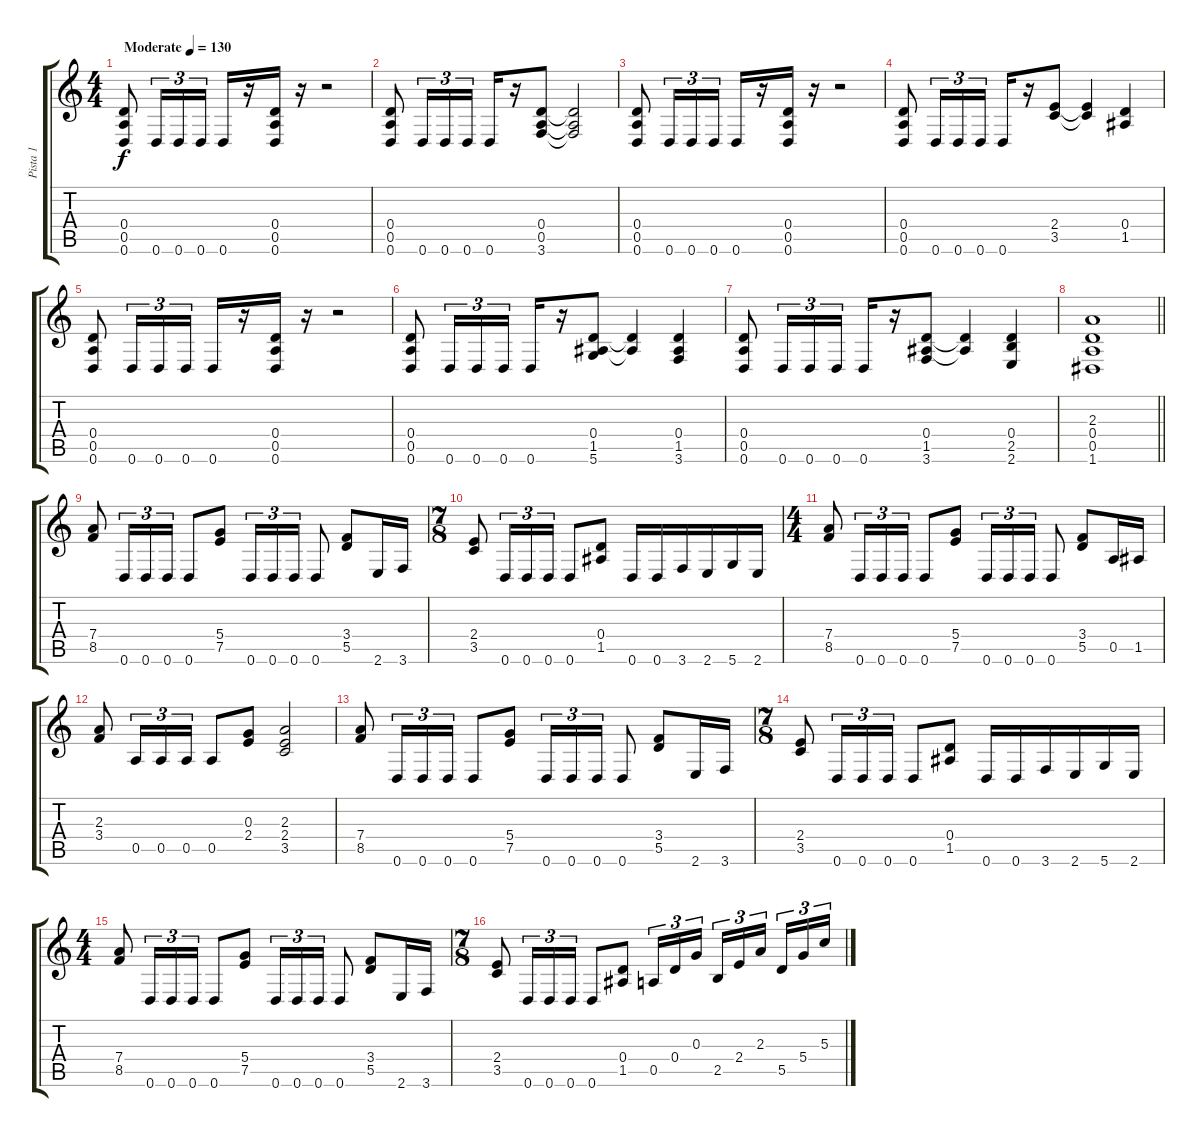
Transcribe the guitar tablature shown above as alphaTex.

\track ("Pista 1" "Pista 1") {instrument acousticguitarnylon}
\staff {score tabs}
\tuning (E4 B3 G3 D3 A2 D2) {hide}
\ts (4 4)
\tempo (130 "Moderate")
\clef g2
\ks c
(0.4 0.5 0.6).8{dy f instrument acousticguitarnylon} 0.6.16{tu (3 2)} 0.6.16{tu (3 2)} 0.6.16{tu (3 2)} 0.6.16 r.16 (0.4 0.5 0.6).16 r.16 r.2 |
(0.4 0.5 0.6).8 0.6.16{tu (3 2)} 0.6.16{tu (3 2)} 0.6.16{tu (3 2)} 0.6.16 r.16 (0.4 0.5 3.6).8 (0.4{t} 0.5{t} 3.6{t}).2 |
(0.4 0.5 0.6).8 0.6.16{tu (3 2)} 0.6.16{tu (3 2)} 0.6.16{tu (3 2)} 0.6.16 r.16 (0.4 0.5 0.6).16 r.16 r.2 |
(0.4 0.5 0.6).8 0.6.16{tu (3 2)} 0.6.16{tu (3 2)} 0.6.16{tu (3 2)} 0.6.16 r.16 (2.4 3.5).8 (2.4{t} 3.5{t}).4 (0.4 1.5).4 |
(0.4 0.5 0.6).8 0.6.16{tu (3 2)} 0.6.16{tu (3 2)} 0.6.16{tu (3 2)} 0.6.16 r.16 (0.4 0.5 0.6).16 r.16 r.2 |
(0.4 0.5 0.6).8 0.6.16{tu (3 2)} 0.6.16{tu (3 2)} 0.6.16{tu (3 2)} 0.6.16 r.16 (0.4 1.5 5.6).8 (0.4{t} 1.5{t}).4 (0.4 1.5 3.6).4 |
(0.4 0.5 0.6).8 0.6.16{tu (3 2)} 0.6.16{tu (3 2)} 0.6.16{tu (3 2)} 0.6.16 r.16 (0.4 1.5 3.6).8 (0.4{t} 1.5{t}).4 (0.4 2.5 2.6).4 |
\barLineRight lightlight
(2.3 0.4 0.5 1.6).1 |
(7.4 8.5).8 0.6.16{tu (3 2)} 0.6.16{tu (3 2)} 0.6.16{tu (3 2)} 0.6.8 (5.4 7.5).8 0.6.16{tu (3 2)} 0.6.16{tu (3 2)} 0.6.16{tu (3 2)} 0.6.8 (3.4 5.5).8 2.6.16 3.6.16 |
\ts (7 8)
(2.4 3.5).8 0.6.16{tu (3 2)} 0.6.16{tu (3 2)} 0.6.16{tu (3 2)} 0.6.8 (0.4 1.5).8 0.6.16 0.6.16 3.6.16 2.6.16 5.6.16 2.6.16 |
\ts (4 4)
(7.4 8.5).8 0.6.16{tu (3 2)} 0.6.16{tu (3 2)} 0.6.16{tu (3 2)} 0.6.8 (5.4 7.5).8 0.6.16{tu (3 2)} 0.6.16{tu (3 2)} 0.6.16{tu (3 2)} 0.6.8 (3.4 5.5).8 0.5.16 1.5.16 |
(2.3 3.4).8 0.5.16{tu (3 2)} 0.5.16{tu (3 2)} 0.5.16{tu (3 2)} 0.5.8 (0.3 2.4).8 (2.3 2.4 3.5).2 |
(7.4 8.5).8 0.6.16{tu (3 2)} 0.6.16{tu (3 2)} 0.6.16{tu (3 2)} 0.6.8 (5.4 7.5).8 0.6.16{tu (3 2)} 0.6.16{tu (3 2)} 0.6.16{tu (3 2)} 0.6.8 (3.4 5.5).8 2.6.16 3.6.16 |
\ts (7 8)
(2.4 3.5).8 0.6.16{tu (3 2)} 0.6.16{tu (3 2)} 0.6.16{tu (3 2)} 0.6.8 (0.4 1.5).8 0.6.16 0.6.16 3.6.16 2.6.16 5.6.16 2.6.16 |
\ts (4 4)
(7.4 8.5).8 0.6.16{tu (3 2)} 0.6.16{tu (3 2)} 0.6.16{tu (3 2)} 0.6.8 (5.4 7.5).8 0.6.16{tu (3 2)} 0.6.16{tu (3 2)} 0.6.16{tu (3 2)} 0.6.8 (3.4 5.5).8 2.6.16 3.6.16 |
\ts (7 8)
(2.4 3.5).8 0.6.16{tu (3 2)} 0.6.16{tu (3 2)} 0.6.16{tu (3 2)} 0.6.8 (0.4 1.5).8 0.5.16{tu (3 2)} 0.4.16{tu (3 2)} 0.3.16{tu (3 2)} 2.5.16{tu (3 2)} 2.4.16{tu (3 2)} 2.3.16{tu (3 2)} 5.5.16{tu (3 2)} 5.4.16{tu (3 2)} 5.3.16{tu (3 2)}
